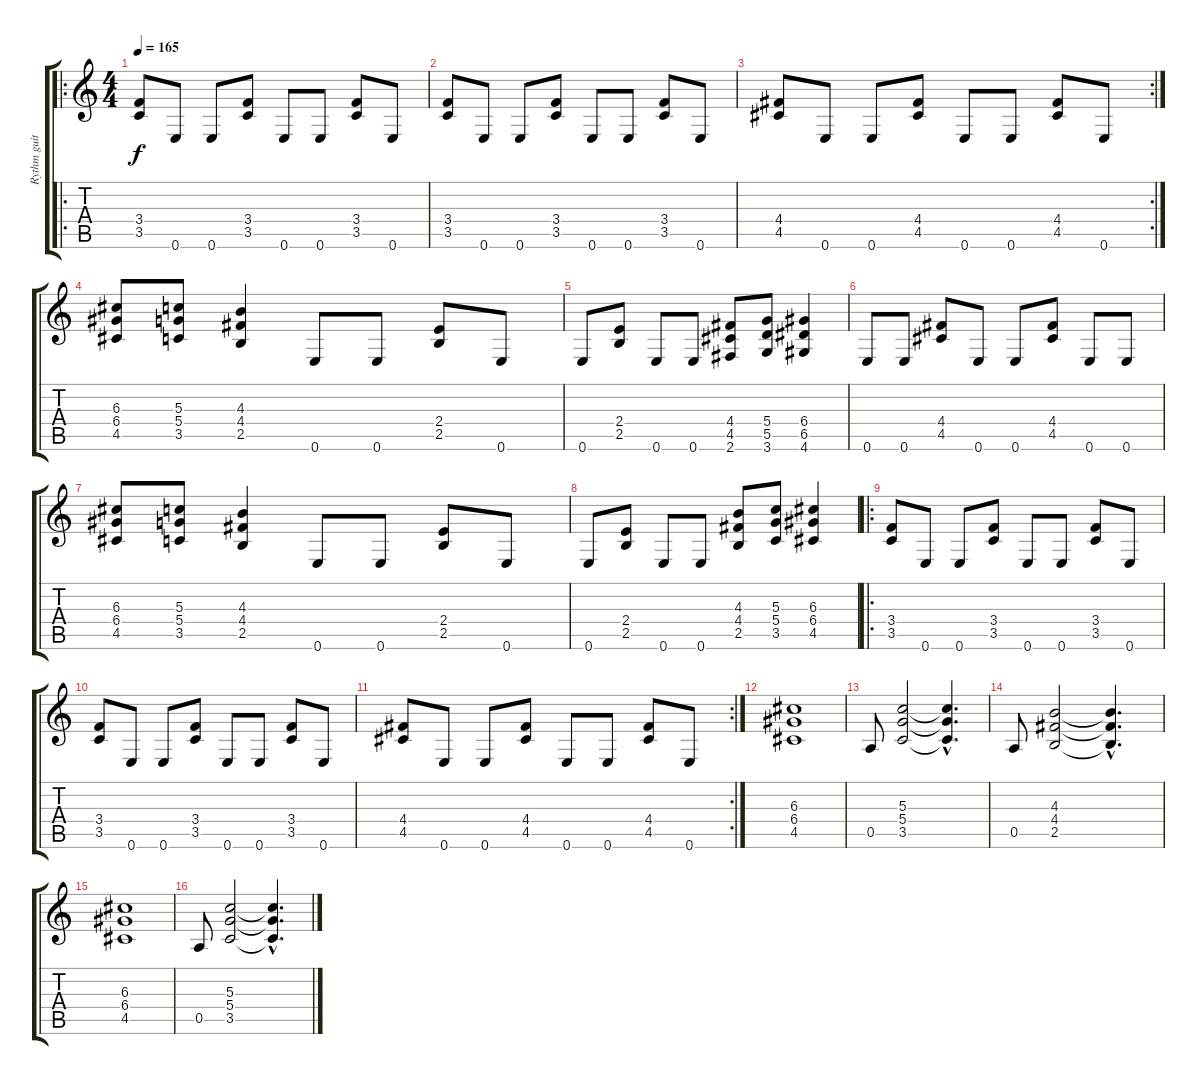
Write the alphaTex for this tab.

\track ("Rythm guitar" "Rythm guit") {instrument distortionguitar}
\staff {score tabs}
\tuning (E4 B3 G3 D3 A2 E2) {hide}
\ro
\ts (4 4)
\tempo 165
\clef g2
\ks c
(3.4 3.5).8{dy f} 0.6.8 0.6.8 (3.4 3.5).8 0.6.8 0.6.8 (3.4 3.5).8 0.6.8 |
(3.4 3.5).8 0.6.8 0.6.8 (3.4 3.5).8 0.6.8 0.6.8 (3.4 3.5).8 0.6.8 |
\rc 2
(4.4 4.5).8 0.6.8 0.6.8 (4.4 4.5).8 0.6.8 0.6.8 (4.4 4.5).8 0.6.8 |
(6.3 6.4 4.5).8 (5.3 5.4 3.5).8 (4.3 4.4 2.5).4 0.6.8 0.6.8 (2.4 2.5).8 0.6.8 |
0.6.8 (2.4 2.5).8 0.6.8 0.6.8 (4.4 4.5 2.6).8 (5.4 5.5 3.6).8 (6.4 6.5 4.6).4 |
0.6.8 0.6.8 (4.4 4.5).8 0.6.8 0.6.8 (4.4 4.5).8 0.6.8 0.6.8 |
(6.3 6.4 4.5).8 (5.3 5.4 3.5).8 (4.3 4.4 2.5).4 0.6.8 0.6.8 (2.4 2.5).8 0.6.8 |
0.6.8 (2.4 2.5).8 0.6.8 0.6.8 (4.3 4.4 2.5).8 (5.3 5.4 3.5).8 (6.3 6.4 4.5).4 |
\ro
(3.4 3.5).8 0.6.8 0.6.8 (3.4 3.5).8 0.6.8 0.6.8 (3.4 3.5).8 0.6.8 |
(3.4 3.5).8 0.6.8 0.6.8 (3.4 3.5).8 0.6.8 0.6.8 (3.4 3.5).8 0.6.8 |
\rc 2
(4.4 4.5).8 0.6.8 0.6.8 (4.4 4.5).8 0.6.8 0.6.8 (4.4 4.5).8 0.6.8 |
(6.3 6.4 4.5).1 |
0.5.8 (5.3 5.4 3.5).2 (5.3{hac t} 5.4{hac t} 3.5{hac t}).4{d} |
0.5.8 (4.3 4.4 2.5).2 (4.3{hac t} 4.4{hac t} 2.5{hac t}).4{d} |
(6.3 6.4 4.5).1 |
0.5.8 (5.3 5.4 3.5).2 (5.3{hac t} 5.4{hac t} 3.5{hac t}).4{d}
